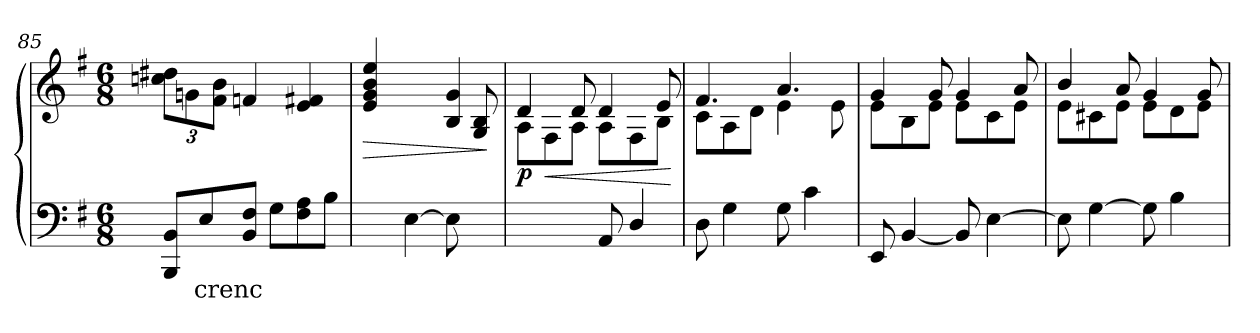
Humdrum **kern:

**kern	**text	**kern	**dynam
*part1	*part1	*part1	*part1
*staff2	*staff2	*staff1	*staff1/2
*clefF4	*	*clefG2	*
*k[f#]	*	*k[f#]	*
*M6/8	*	*M6/8	*
=85	=85	=85	=85
8BB/ 8BBB/L	.	12dd#X\ 12ccn\L	.
.	.	12gn\	.
8E/	crenc	.	.
.	.	12b\ 12f#\J	.
8F#/ 8BB/J	.	4fn/	.
8G\L	.	.	.
8A\ 8F#\	.	4f#X/ 4e/	.
8B\J	.	.	.
=86	=86	=86	=86
!	!	!	!LO:HP:b
*	*	*^	*
4ryy	.	4ee/ 4b/ 4g/ 4e/	2ryy	>
[4E\	.	4.ryy	.	.
8E\]	.	.	4g/ 4B/	.
8ryy	.	8B/ 8G/	.	.
*	*	*v	*v	*
.	.	.	]
=87	=87	=87	=87
*	*	*^	*
!	!	!	!	!LO:DY:b
4.ryy	.	4d/	8A\L	p
!	!	!	!	!LO:HP:b
.	.	.	8F#\	<
.	.	8d/	8A\J	.
8AA/	.	4d/	8A\L	.
4D/	.	.	8F#\	.
.	.	8e/	8B\J	.
*	*	*v	*v	*
.	.	.	[
!!LO:LB:g=z
=88	=88	=88	=88
*	*	*^	*
8D\	.	4.f#/	8c\L	.
4G\	.	.	8A\	.
.	.	.	8d\J	.
8G\	.	4.a/	4e\	.
4c\	.	.	.	.
.	.	.	8e\	.
=89	=89	=89	=89	=89
8EE/	.	4g/	8e\L	.
[4BB/	.	.	8B\	.
.	.	8g/	8e\J	.
8BB/]	.	4g/	8e\L	.
[4E\	.	.	8c\	.
.	.	8a/	8e\J	.
=90	=90	=90	=90	=90
8E\]	.	4b/	8e\L	.
[4G\	.	.	8c#X\	.
.	.	8a/	8e\J	.
8G\]	.	4g/	8e\L	.
4B\	.	.	8d\	.
.	.	8g/	8e\J	.
*	*	*v	*v	*
=	=	=	=
*-	*-	*-	*-
